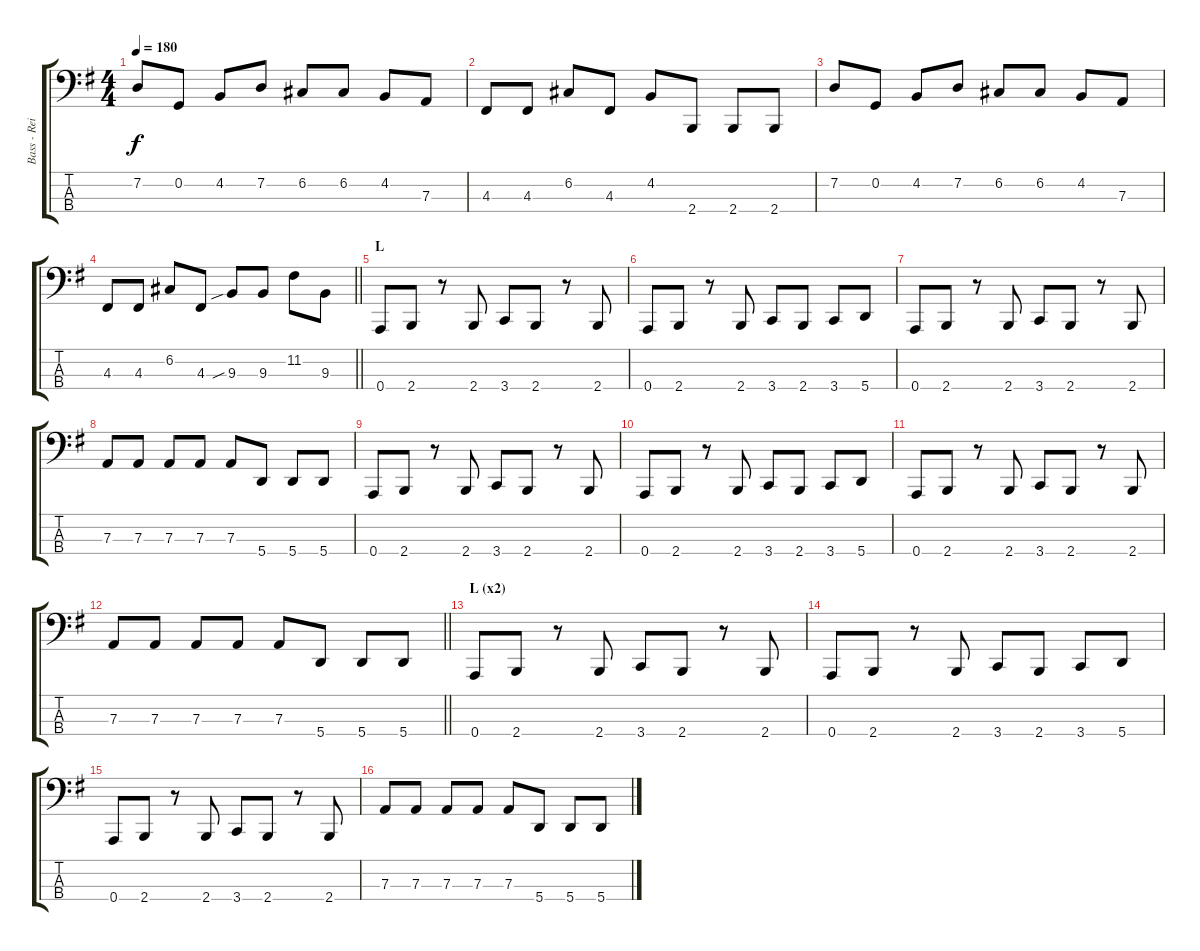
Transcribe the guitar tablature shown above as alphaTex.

\track ("Bass - Reita" "Bass - Rei") {instrument electricbasspick}
\staff {score tabs}
\tuning (C2 G1 D1 A0) {hide}
\ts (4 4)
\tempo 180
\clef f4
\ks g
7.2.8{dy f} 0.2.8 4.2.8 7.2.8 6.2.8 6.2.8 4.2.8 7.3.8 |
4.3.8 4.3.8 6.2.8 4.3.8 4.2.8 2.4.8 2.4.8 2.4.8 |
7.2.8 0.2.8 4.2.8 7.2.8 6.2.8 6.2.8 4.2.8 7.3.8 |
\barLineRight lightlight
4.3.8 4.3.8 6.2.8 4.3.8 9.3{sib}.8 9.3.8 11.2.8 9.3.8 |
\section ("" "L")
0.4.8 2.4.8 r.8 2.4.8 3.4.8 2.4.8 r.8 2.4.8 |
0.4.8 2.4.8 r.8 2.4.8 3.4.8 2.4.8 3.4.8 5.4.8 |
0.4.8 2.4.8 r.8 2.4.8 3.4.8 2.4.8 r.8 2.4.8 |
7.3.8 7.3.8 7.3.8 7.3.8 7.3.8 5.4.8 5.4.8 5.4.8 |
0.4.8 2.4.8 r.8 2.4.8 3.4.8 2.4.8 r.8 2.4.8 |
0.4.8 2.4.8 r.8 2.4.8 3.4.8 2.4.8 3.4.8 5.4.8 |
0.4.8 2.4.8 r.8 2.4.8 3.4.8 2.4.8 r.8 2.4.8 |
\barLineRight lightlight
7.3.8 7.3.8 7.3.8 7.3.8 7.3.8 5.4.8 5.4.8 5.4.8 |
\section ("" "L (x2)")
0.4.8 2.4.8 r.8 2.4.8 3.4.8 2.4.8 r.8 2.4.8 |
0.4.8 2.4.8 r.8 2.4.8 3.4.8 2.4.8 3.4.8 5.4.8 |
0.4.8 2.4.8 r.8 2.4.8 3.4.8 2.4.8 r.8 2.4.8 |
7.3.8 7.3.8 7.3.8 7.3.8 7.3.8 5.4.8 5.4.8 5.4.8
